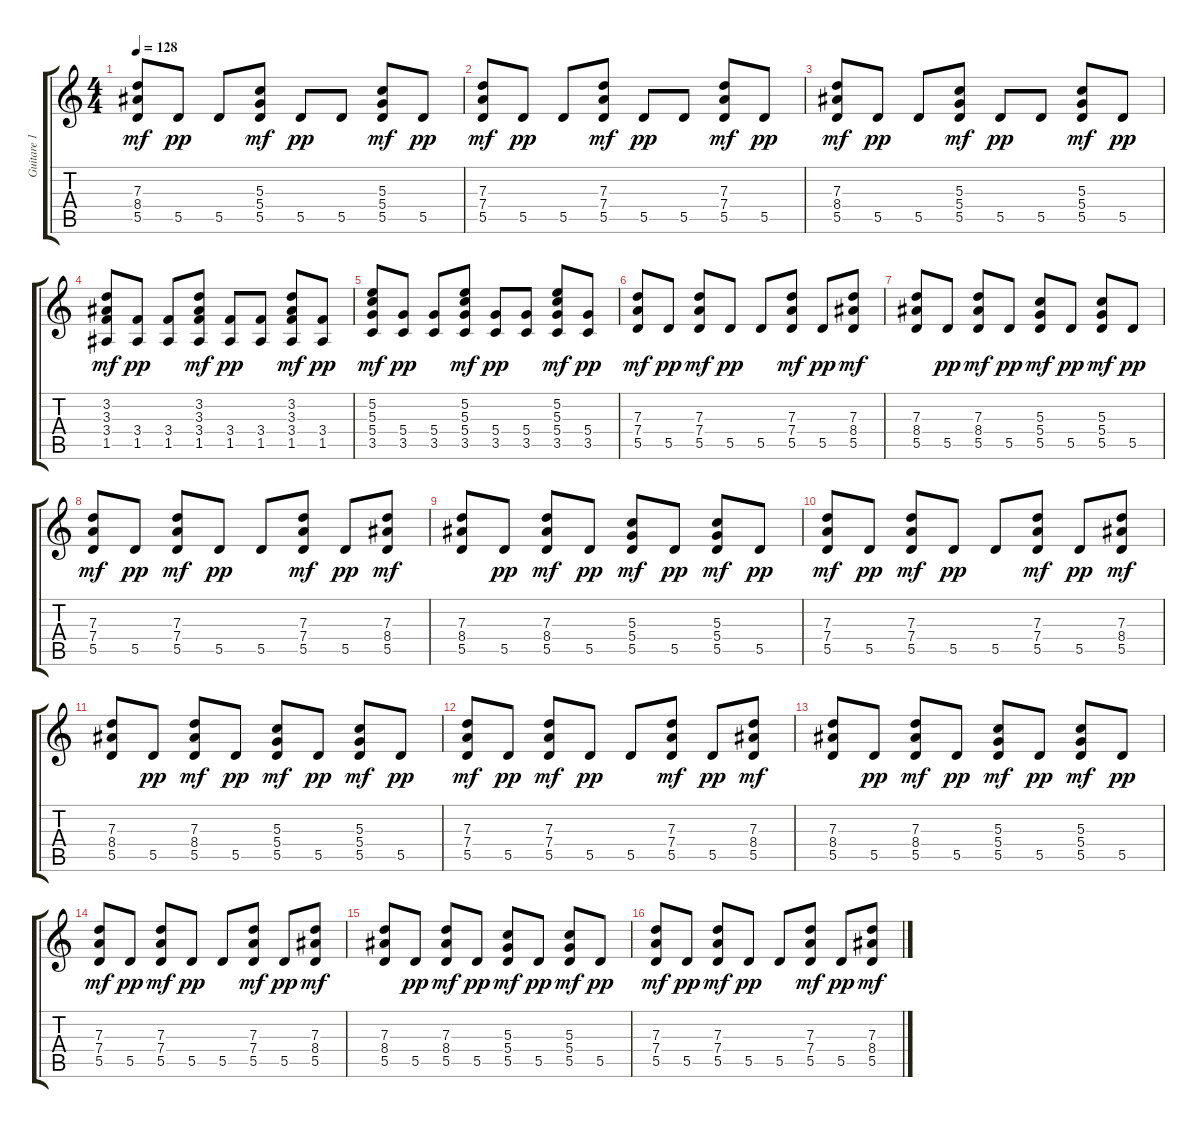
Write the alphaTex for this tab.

\track ("Guitare 1" "Guitare 1") {instrument distortionguitar}
\staff {score tabs}
\tuning (E4 B3 G3 D3 A2 E2) {hide}
\ts (4 4)
\tempo 128
\clef g2
\ks c
(7.3 8.4 5.5).8{dy mf} 5.5.8{dy pp} 5.5.8 (5.3 5.4 5.5).8{dy mf} 5.5.8{dy pp} 5.5.8 (5.3 5.4 5.5).8{dy mf} 5.5.8{dy pp} |
(7.3 7.4 5.5).8{dy mf} 5.5.8{dy pp} 5.5.8 (7.3 7.4 5.5).8{dy mf} 5.5.8{dy pp} 5.5.8 (7.3 7.4 5.5).8{dy mf} 5.5.8{dy pp} |
(7.3 8.4 5.5).8{dy mf} 5.5.8{dy pp} 5.5.8 (5.3 5.4 5.5).8{dy mf} 5.5.8{dy pp} 5.5.8 (5.3 5.4 5.5).8{dy mf} 5.5.8{dy pp} |
(3.2 3.3 3.4 1.5).8{dy mf} (3.4 1.5).8{dy pp} (3.4 1.5).8 (3.2 3.3 3.4 1.5).8{dy mf} (3.4 1.5).8{dy pp} (3.4 1.5).8 (3.2 3.3 3.4 1.5).8{dy mf} (3.4 1.5).8{dy pp} |
(5.2 5.3 5.4 3.5).8{dy mf} (5.4 3.5).8{dy pp} (5.4 3.5).8 (5.2 5.3 5.4 3.5).8{dy mf} (5.4 3.5).8{dy pp} (5.4 3.5).8 (5.2 5.3 5.4 3.5).8{dy mf} (5.4 3.5).8{dy pp} |
(7.3 7.4 5.5).8{dy mf} 5.5.8{dy pp} (7.3 7.4 5.5).8{dy mf} 5.5.8{dy pp} 5.5.8 (7.3 7.4 5.5).8{dy mf} 5.5.8{dy pp} (7.3 8.4 5.5).8{dy mf} |
(7.3 8.4 5.5).8 5.5.8{dy pp} (7.3 8.4 5.5).8{dy mf} 5.5.8{dy pp} (5.3 5.4 5.5).8{dy mf} 5.5.8{dy pp} (5.3 5.4 5.5).8{dy mf} 5.5.8{dy pp} |
(7.3 7.4 5.5).8{dy mf} 5.5.8{dy pp} (7.3 7.4 5.5).8{dy mf} 5.5.8{dy pp} 5.5.8 (7.3 7.4 5.5).8{dy mf} 5.5.8{dy pp} (7.3 8.4 5.5).8{dy mf} |
(7.3 8.4 5.5).8 5.5.8{dy pp} (7.3 8.4 5.5).8{dy mf} 5.5.8{dy pp} (5.3 5.4 5.5).8{dy mf} 5.5.8{dy pp} (5.3 5.4 5.5).8{dy mf} 5.5.8{dy pp} |
(7.3 7.4 5.5).8{dy mf} 5.5.8{dy pp} (7.3 7.4 5.5).8{dy mf} 5.5.8{dy pp} 5.5.8 (7.3 7.4 5.5).8{dy mf} 5.5.8{dy pp} (7.3 8.4 5.5).8{dy mf} |
(7.3 8.4 5.5).8 5.5.8{dy pp} (7.3 8.4 5.5).8{dy mf} 5.5.8{dy pp} (5.3 5.4 5.5).8{dy mf} 5.5.8{dy pp} (5.3 5.4 5.5).8{dy mf} 5.5.8{dy pp} |
(7.3 7.4 5.5).8{dy mf} 5.5.8{dy pp} (7.3 7.4 5.5).8{dy mf} 5.5.8{dy pp} 5.5.8 (7.3 7.4 5.5).8{dy mf} 5.5.8{dy pp} (7.3 8.4 5.5).8{dy mf} |
(7.3 8.4 5.5).8 5.5.8{dy pp} (7.3 8.4 5.5).8{dy mf} 5.5.8{dy pp} (5.3 5.4 5.5).8{dy mf} 5.5.8{dy pp} (5.3 5.4 5.5).8{dy mf} 5.5.8{dy pp} |
(7.3 7.4 5.5).8{dy mf} 5.5.8{dy pp} (7.3 7.4 5.5).8{dy mf} 5.5.8{dy pp} 5.5.8 (7.3 7.4 5.5).8{dy mf} 5.5.8{dy pp} (7.3 8.4 5.5).8{dy mf} |
(7.3 8.4 5.5).8 5.5.8{dy pp} (7.3 8.4 5.5).8{dy mf} 5.5.8{dy pp} (5.3 5.4 5.5).8{dy mf} 5.5.8{dy pp} (5.3 5.4 5.5).8{dy mf} 5.5.8{dy pp} |
(7.3 7.4 5.5).8{dy mf} 5.5.8{dy pp} (7.3 7.4 5.5).8{dy mf} 5.5.8{dy pp} 5.5.8 (7.3 7.4 5.5).8{dy mf} 5.5.8{dy pp} (7.3 8.4 5.5).8{dy mf}
